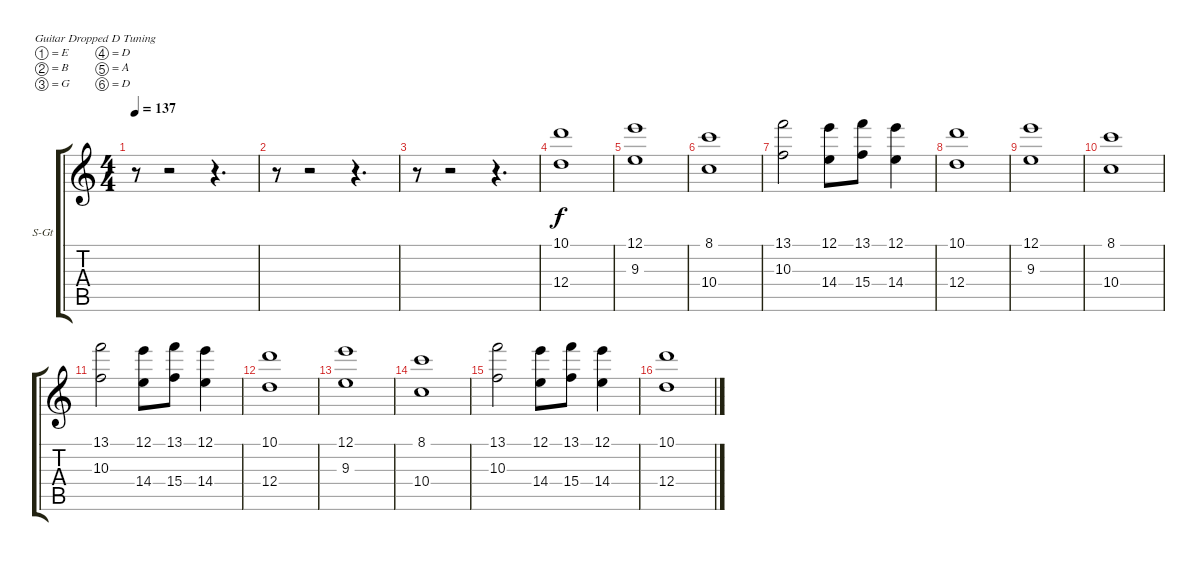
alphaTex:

\bracketExtendMode groupsimilarinstruments
\firstSystemTrackNameOrientation horizontal
\otherSystemsTrackNameOrientation horizontal
\track ("Keyboard (Christian)" "S-Gt") {instrument pad4choir}
\staff {score tabs}
\tuning (E4 B3 G3 D3 A2 D2)
\displaytranspose 12
\ts (4 4)
\tempo 137
\clef g2
\ks c
r.8{dy f} r.2 r.4{d} |
r.8 r.2 r.4{d} |
r.8 r.2 r.4{d} |
(10.1 12.4).1 |
(12.1 9.3).1 |
(8.1 10.4).1 |
(13.1 10.3).2 (12.1 14.4).8 (13.1 15.4).8 (12.1 14.4).4 |
(10.1 12.4).1 |
(12.1 9.3).1 |
(8.1 10.4).1 |
(13.1 10.3).2 (12.1 14.4).8 (13.1 15.4).8 (12.1 14.4).4 |
(10.1 12.4).1 |
(12.1 9.3).1 |
(8.1 10.4).1 |
(13.1 10.3).2 (12.1 14.4).8 (13.1 15.4).8 (12.1 14.4).4 |
(10.1 12.4).1
